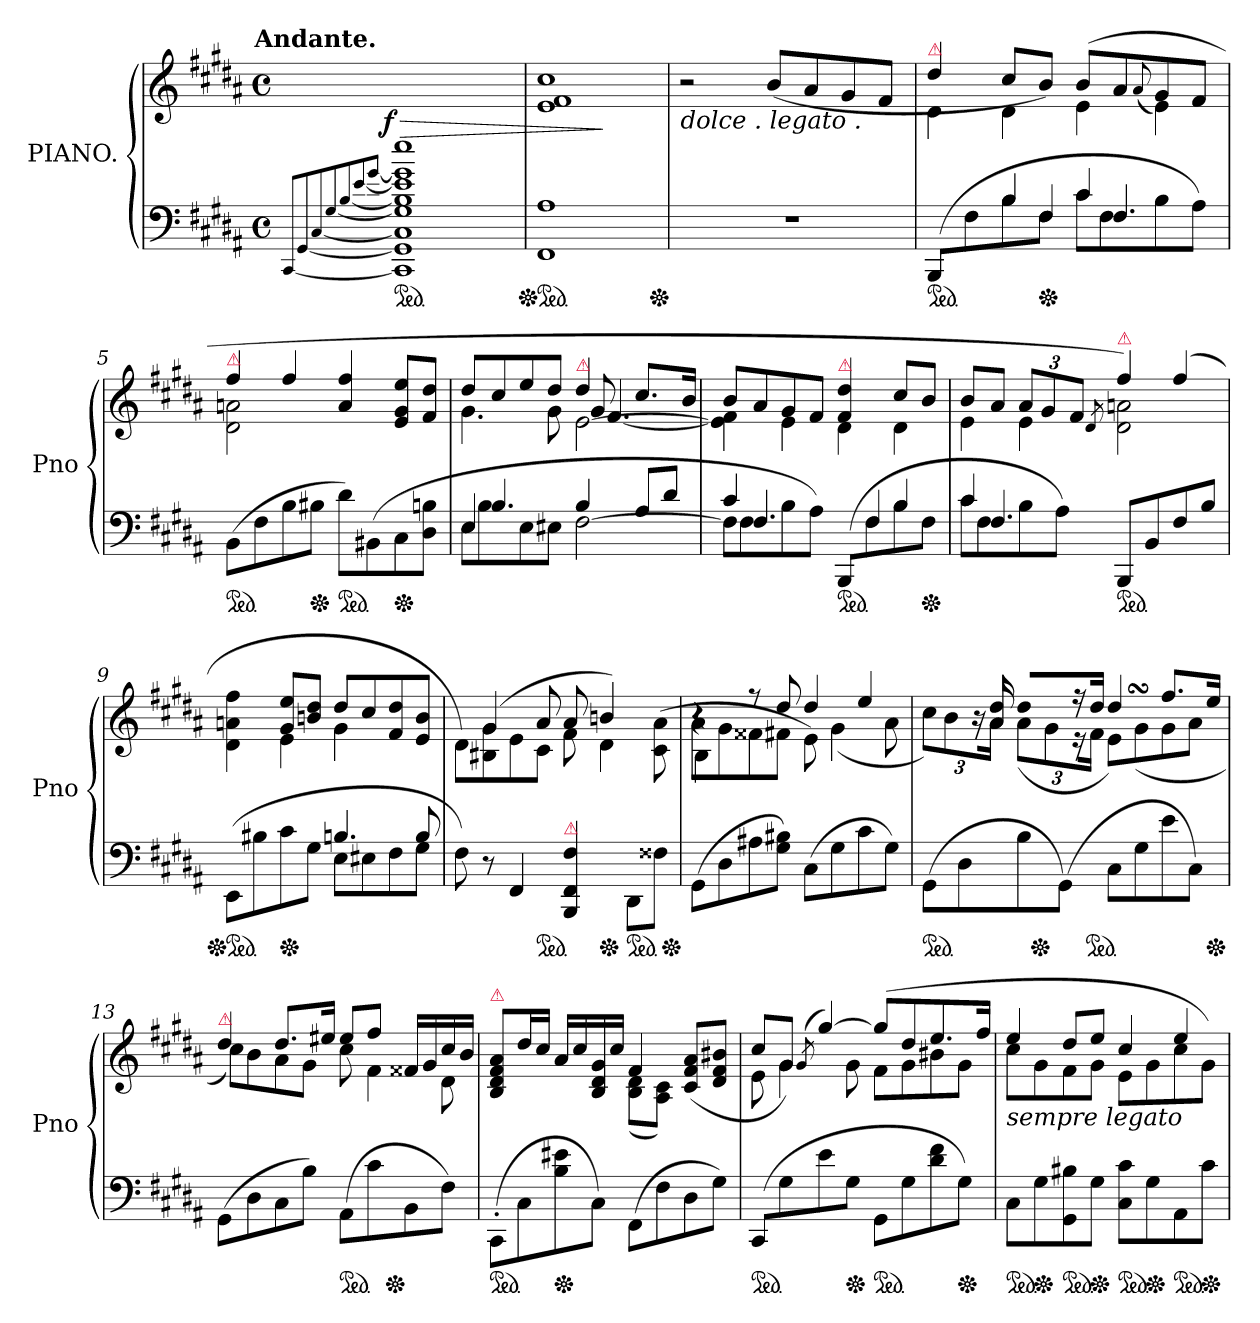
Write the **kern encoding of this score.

**kern	**kern	**dynam
*part1	*part1	*part1
*staff2	*staff1	*staff1/2
*I"PIANO.	*	*
*I'Pno	*	*
*clefF4	*clefG2	*
*k[f#c#g#d#a#]	*k[f#c#g#d#a#]	*
*B:	*B:	*
!!LO:TX:omd:t=Andante.
*M4/4	*M4/4	*
*met(c)	*met(c)	*
=1	=1	=1
[8qqCC#/L	.	.
[8qqGG#/	.	.
[8qqC#/	.	.
[8qqG#/	.	.
[8qqB/	.	.
[8qqe/	.	.
[8qqg#/J	.	.
!LO:TX:a:color=crimson:t=⚠	!	!
!	!	!LO:DY:n=1:rj
*ped	*	*
1CC#]\ 1GG#]\ 1C#]\ 1G#]\ 1B]\ 1e]\ 1g#]\ 1ee\	1ryy	> f
=2	=2	=2
*Xped	*	*
*ped	*	*
1FF#/ 1A#/	1e/ 1f#/ 1cc#/	.
.	.	]
*Xped	*	*
=3	=3	=3
!	!LO:TX:b:i:t=dolce . legato .	!
1rF	2r	.
.	(>8b\L	.
.	8a#/	.
.	8g#/	.
.	8f#/J	.
=4	=4	=4
*^	*^	*
*	*^	*	*	*
!	!	!	!LO:TX:a:color=crimson:t=⚠	!	!
!LO:TX:a:color=crimson:t=⚠	!	!	!	!	!
*ped	*	*	*	*	*
4ryy	4.ryy	(>8BBB/L	4dd#/	4d#\	.
.	.	8F#\	.	.	.
4B/	.	8B\	8cc#/L	4d#\	.
*Xped	*	*	*	*	*
.	4F#/	8F#\J	8b/J)	.	.
4c#/	.	8c#\L	(>8b/L	4e\	.
.	4.F#/	8F#\	8a#/	.	.
.	.	.	.	(<8qqa#/	.
4ryy	.	8B\	8g#/	4e\)	.
.	.	8A#\J)	8f#/J	.	.
=5	=5	=5	=5	=5	=5
!	!	!	!LO:TX:a:color=crimson:t=⚠	!	!
*v	*v	*v	*	*	*
*ped	*	*	*
(>8BB/L	4ff#/	2d#\ 2an\	.
8F#\	.	.	.
8B\	4ff#/	.	.
*Xped	*	*	*
8B#X\J	.	.	.
*ped	*	*	*
8d#\L)	4a/ 4ff#/	2ryy	.
(>8BB#X\	.	.	.
*Xped	*	*	*
8C#\	8e/ 8g#/ 8ee/L	.	.
8D#\ 8Bn\J	8f#/ 8dd#/J	.	.
=6	=6	=6	=6
*^	*	*^	*
*	*^	*	*	*	*
8ryy	4E/	8E\L	8dd#/L	2ryy	4.g#\	.
4.B/	.	8B\	8cc#/	.	.	.
.	2.ryy	8E\	8ee/	.	.	.
.	.	8E#X\J	8dd#/J	.	8g#\	.
!	!	!	!LO:TX:a:color=crimson:t=⚠	!	!	!
4B/	.	[2F#\	4dd#/	8g#/	[2e\	.
.	.	.	.	[4.f#/	.	.
8A#/L	.	.	8.cc#/L	.	.	.
8d#/J	.	.	.	.	.	.
.	.	.	16b/Jk	.	.	.
*	*	*	*	*v	*v	*
=7	=7	=7	=7	=7	=7
4c#/	8ryy	8F#\L]	8b/L	4e]\ 4f#]\	.
.	4.F#/	8F#\	8a#/	.	.
4ryy	.	8B\	8g#/	4e\	.
.	.	8A#\J)	8f#/J	.	.
!	!	!	!LO:TX:a:color=crimson:t=⚠	!	!
!LO:TX:a:color=crimson:t=⚠	!	!	!	!	!
*ped	*	*	*	*	*
4ryy	8ryy	(>8BBB/L	4f#/ 4dd#/	4d#\	.
.	4F#/	8F#\	.	.	.
4B/	.	8B\	8cc#/L	4d#\	.
*Xped	*	*	*	*	*
.	8ryy	8F#\J	8b/J	.	.
=8	=8	=8	=8	=8	=8
4c#/	8ryy	8c#\L	8b/L	4e\	.
.	4.F#/	8F#\	8a#/J	.	.
2.ryy	.	8B\	12a#/L	4e\	.
.	.	.	12g#/	.	.
.	.	8A#\J)	.	.	.
.	.	.	12f#/J	.	.
.	.	.	8qd#/	.	.
!	!	!	!LO:TX:a:color=crimson:t=⚠	!	!
*ped	*	*	*	*	*
.	2ryy	8BBB/L	4ff#/)	2d#\ 2an\	.
.	.	8BB/	.	.	.
.	.	8F#/	(4ff#/	.	.
.	.	8B/J	.	.	.
=9	=9	=9	=9	=9	=9
!LO:TX:b:color=crimson:t=⚠	!	!	!	!	!
*	*v	*v	*	*	*
*Xped	*	*	*	*
*ped	*	*	*	*
2ryy	(>8EE\L	4d#\ 4an\ 4ff#\	4ryy	.
.	8B#X\	.	.	.
*Xped	*	*	*	*
.	8c#\	8g#/ 8ee/L	4e\	.
.	8G#\J	8bn/ 8dd#/J	.	.
4.Bn/	8E\L	8dd#/L	4g#\	.
.	8E#X\	8cc#/	.	.
.	8F#\	8f#/ 8dd#/	4ryy	.
8B/	8G#\J	8e/ 8b/J	.	.
*v	*v	*	*	*
=10	=10	=10	=10
8F#\)	8ryy	8d#\L)	.
8r	(>4g#/	8B#X\ 8g#\	.
4FF#/	.	8e\	.
*ped	*	*	*
.	8a#/	8c#\J	.
!LO:TX:a:color=crimson:t=⚠	!	!	!
4BBB/ 4FF#/ 4F#/	8a#/	8f#\	.
*Xped	*	*	*
.	4bn/)	4d#\	.
*ped	*	*	*
8DD#\L	.	.	.
8F##X\J	8ryy	(>8c#\ 8a#\	.
*Xped	*	*	*
=11	=11	=11	=11
*	*	*^	*
(>8GG#/L	4r	8a#\L	4B\	.
8D#\	.	8g#\	.	.
8A#X\	8rff	8f##X\	4ryy	.
8G#\ 8B#X\J)	8dd#/	8f#X\J	.	.
(>8C#\L	4dd#/	8e\)	2ryy	.
8G#\	.	(<4g#\	.	.
8c#\	4ee/	.	.	.
8G#\J)	.	8a#\	.	.
=12	=12	=12	=12	=12
*	*Xtuplet	*tuplet	*	*
*ped	*	*	*	*
(>8GG#\L	12ryy	12cc#\L)	6..ryy	.
.	12ryy	12b\	.	.
8D#\	.	.	.	.
.	24ryy	24r	.	.
.	24a#/ 24dd#/	24a#\Jk	.	.
*	*Xtuplet	*	*	*
!	!LO:N:vis=8	!	!	!
8B\	6dd#/L	(<12a#\L	.	.
*Xped	*	*	*	*
.	.	.	3%2ryy	.
.	.	12g#\	.	.
(>8GG#/J)	.	.	.	.
.	24r	24r	.	.
*ped	*	*	*	*
.	24dd#/Jk	24f#\Jk	.	.
8C#\L	4dd#SsS/	8e\L)	.	.
8G#\	.	(<8g#\	.	.
8e\	8.ff#/L	8g#\	.	.
8C#\J)	.	8a#\J	.	.
*Xped	*	*	*	*
.	16ee/Jk	.	.	.
.	.	.	24ryy	.
=13	=13	=13	=13	=13
!	!LO:TX:a:color=crimson:t=⚠	!	!	!
(8GG#\L	4dd#/	8cc#\L)	2ryy	.
8D#\	.	8b\	.	.
8C#\	8.dd#/L	8a#\	.	.
8B\J)	.	8g#\J	.	.
.	16ee#X/Jk	.	.	.
*ped	*	*	*	*
(>8AA#\L	8ee#/L	8cc#\	8.ryy	.
8c#\	8ff#/J	4f#\	.	.
*Xped	*	*	*	*
.	.	.	4ryy	.
8BB\	16f##X/LL	.	.	.
.	16g#/	.	.	.
8F#\J)	16cc#/	8d#\	.	.
.	16b/JJ	.	16ryy	.
=14	=14	=14	=14	=14
!	!LO:TX:a:color=crimson:t=⚠	!	!	!
*	*	*v	*v	*
*ped	*	*	*
(>8CC#'\L	8B/ 8d#/ 8f#/ 8a#/L	2ryy	.
8C#\	16dd#/L	.	.
.	16cc#/JJ	.	.
*Xped	*	*	*
8B\ 8e#X\	16a#/LL	.	.
.	16cc#/	.	.
8C#\J)	16B/ 16d#/ 16g#/	.	.
.	16cc#/JJ	.	.
(>8FF#\L	4f#/	(>8B\ 8d#\L	.
8F#\	.	8A#\ 8c#\J)	.
8D#\	(>8c#/ 8f#/ 8a#/L	4ryy	.
8G#\J)	8d#/ 8f#/ 8b#X/J	.	.
=15	=15	=15	=15
*ped	*	*	*
(>8CC#/L	8cc#/L	8e\	.
8G#\	8g#/J)	4g#\	.
.	(>8qg#/	.	.
8e\	[4gg#/)	.	.
*Xped	*	*	*
8G#\J	.	8g#\	.
*ped	*	*	*
8GG#\L	(8gg#/L]	8f#\L	.
8G#\	8dd#/	8g#\	.
8d#\ 8f#\	8.ee/	8b#X\	.
*Xped	*	*	*
8G#\J)	.	8g#\J	.
.	16ff#/Jk	.	.
=16	=16	=16	=16
!	!LO:TX:b:i:t=sempre legato	!	!
*ped	*	*	*
8C#\L	4ee/	8cc#\L	.
*Xped	*	*	*
8G#\	.	8g#\	.
*ped	*	*	*
8GG#\ 8B#X\	8dd#/L	8f#\	.
*Xped	*	*	*
8G#\J	8ee/J	8g#\J	.
*ped	*	*	*
8C#\ 8c#\L	4cc#/	8e\L	.
*Xped	*	*	*
8G#\	.	8g#\	.
*ped	*	*	*
8AA#\	4ee/	8cc#\	.
*Xped	*	*	*
8c#\J	.	8g#\J)	.
*	*v	*v	*
=	=	=
*-	*-	*-
